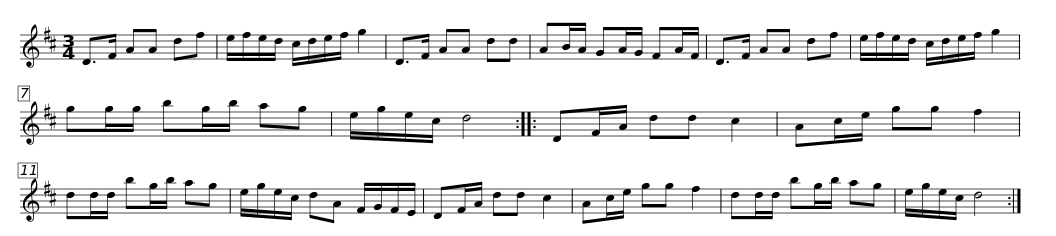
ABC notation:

X:1
L:1/8
M:3/4
I:linebreak $
K:D
V:1 treble
V:1
 D>F AA df | e/f/e/d/ c/d/e/f/ g2 | D>F AA dd | AB/A/ GA/G/ FA/F/ | D>F AA df | %5
 e/f/e/d/ c/d/e/f/ g2 |$ gg/g/ bg/b/ ag | e/g/e/c/ d4 :: DF/A/ dd c2 | Ac/e/ gg f2 | %10
 dd/d/ bg/b/ ag | e/g/e/c/ dA F/G/F/E/ |$ DF/A/ dd c2 | Ac/e/ gg f2 | dd/d/ bg/b/ ag | %15
 e/g/e/c/ d4 :| %16
